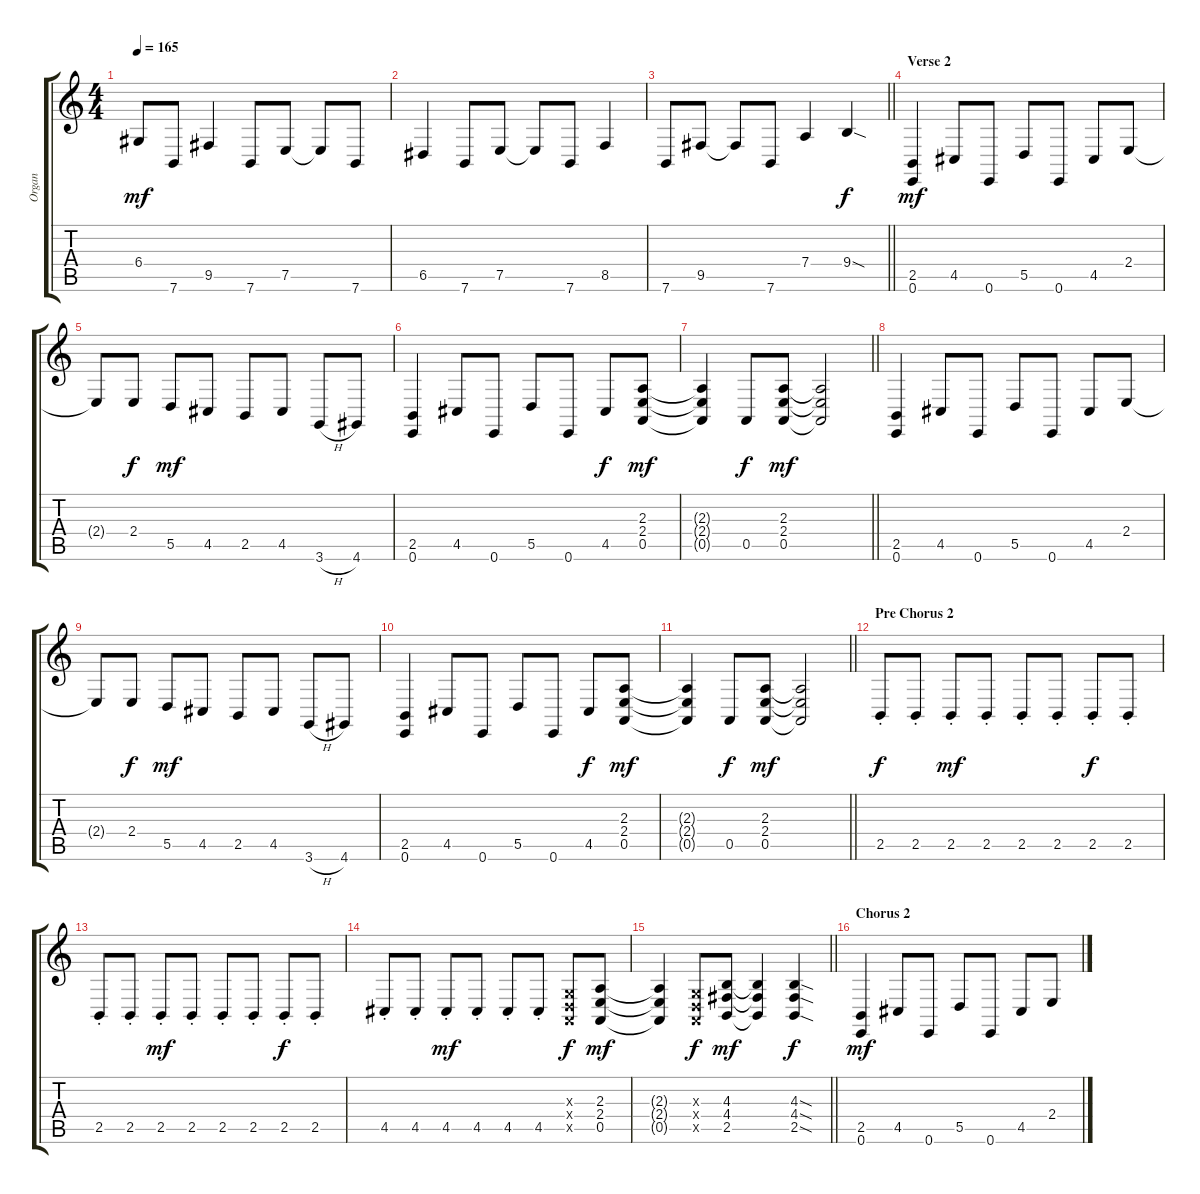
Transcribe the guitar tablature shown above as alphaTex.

\track ("Organ" "Organ") {instrument clavinet}
\staff {score tabs}
\tuning (E4 B3 G3 D3 A2 E2) {hide}
\ts (4 4)
\tempo 165
\clef g2
\ks c
6.4{t}.8{dy mf} 7.6.8 9.5.4 7.6.8 7.5.8 7.5{t}.8 7.6.8 |
6.5.4 7.6.8 7.5.8 7.5{t}.8 7.6.8 8.5.4 |
\barLineRight lightlight
7.6.8 9.5.8 9.5{t}.8 7.6.8 7.4.4 9.4{sod}.4{dy f} |
\section ("" "Verse 2")
(2.5 0.6).4{dy mf} 4.5.8 0.6.8 5.5.8 0.6.8 4.5.8 2.4.8 |
2.4{t}.8 2.4.8{dy f} 5.5.8{dy mf} 4.5.8 2.5.8 4.5.8 3.6{h}.8 4.6.8 |
(2.5 0.6).4 4.5.8 0.6.8 5.5.8 0.6.8 4.5.8{dy f} (2.3 2.4 0.5).8{dy mf} |
\barLineRight lightlight
(2.3{t} 2.4{t} 0.5{t}).4 0.5.8{dy f} (2.3 2.4 0.5).8{dy mf} (2.3{t} 2.4{t} 0.5{t}).2 |
(2.5 0.6).4 4.5.8 0.6.8 5.5.8 0.6.8 4.5.8 2.4.8 |
2.4{t}.8 2.4.8{dy f} 5.5.8{dy mf} 4.5.8 2.5.8 4.5.8 3.6{h}.8 4.6.8 |
(2.5 0.6).4 4.5.8 0.6.8 5.5.8 0.6.8 4.5.8{dy f} (2.3 2.4 0.5).8{dy mf} |
\barLineRight lightlight
(2.3{t} 2.4{t} 0.5{t}).4 0.5.8{dy f} (2.3 2.4 0.5).8{dy mf} (2.3{t} 2.4{t} 0.5{t}).2 |
\section ("" "Pre Chorus 2")
2.5{st}.8{dy f} 2.5{st}.8 2.5{st}.8{dy mf} 2.5{st}.8 2.5{st}.8 2.5{st}.8 2.5{st}.8{dy f} 2.5{st}.8 |
2.5{st}.8 2.5{st}.8 2.5{st}.8{dy mf} 2.5{st}.8 2.5{st}.8 2.5{st}.8 2.5{st}.8{dy f} 2.5{st}.8 |
4.5{st}.8 4.5{st}.8 4.5{st}.8{dy mf} 4.5{st}.8 4.5{st}.8 4.5{st}.8 (0.3{x} 0.4{x} 0.5{x}).8{dy f} (2.3 2.4 0.5).8{dy mf} |
\barLineRight lightlight
(2.3{t} 2.4{t} 0.5{t}).4 (0.3{x} 0.4{x} 0.5{x}).8{dy f} (4.3 4.4 2.5).8{dy mf} (4.3{t} 4.4{t} 2.5{t}).4 (4.3{sod} 4.4{sod} 2.5{sod}).4{dy f} |
\section ("" "Chorus 2")
(2.5 0.6).4{dy mf} 4.5.8 0.6.8 5.5.8 0.6.8 4.5.8 2.4.8
